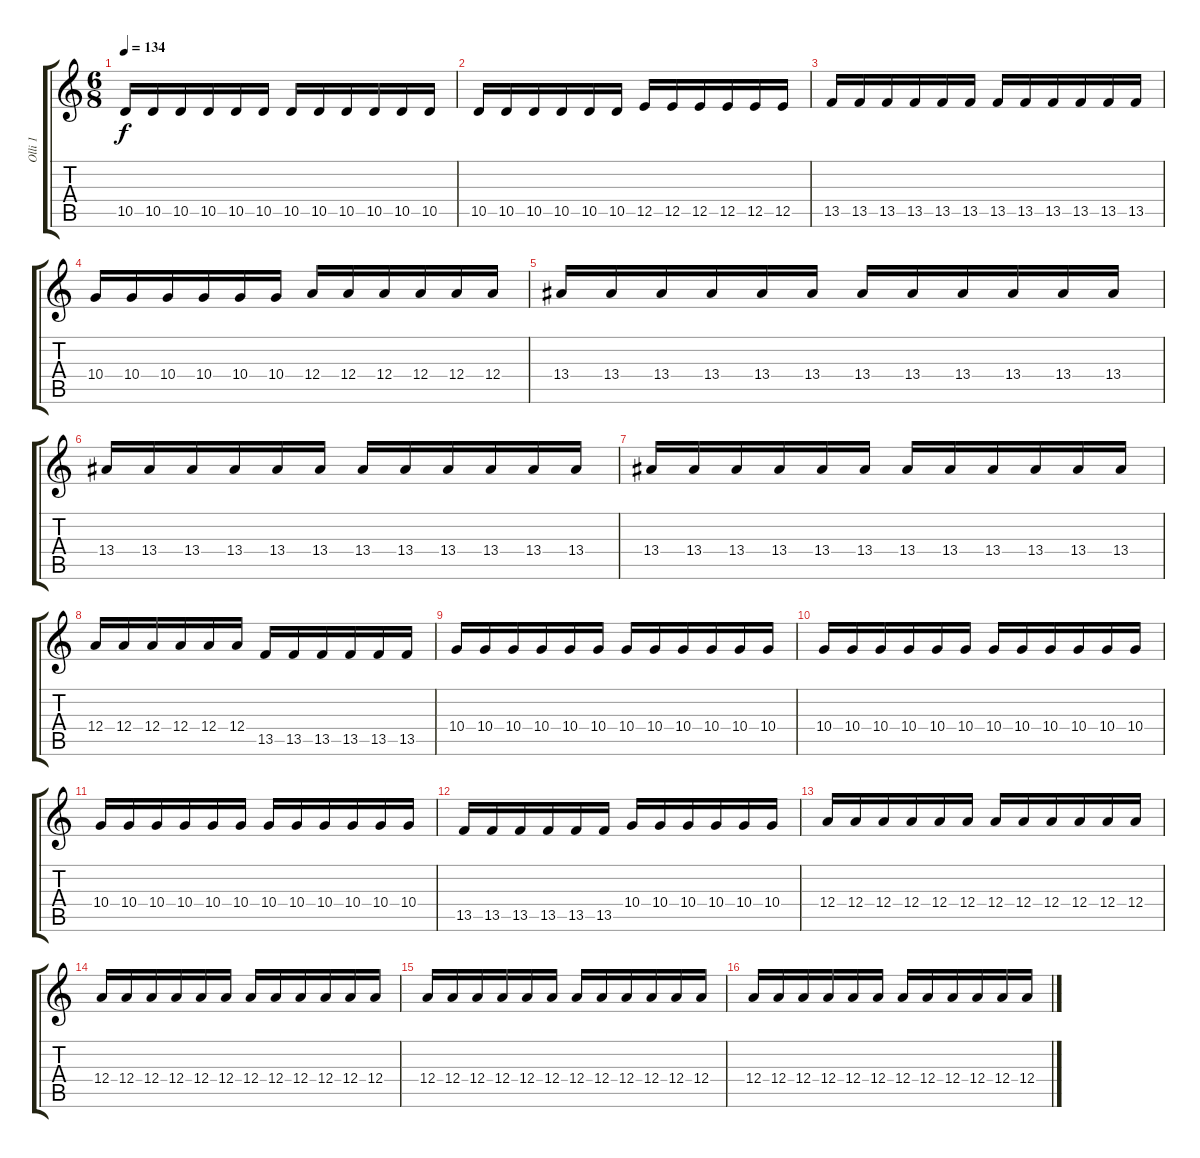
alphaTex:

\track ("Olli 1" "Olli 1") {instrument distortionguitar}
\staff {score tabs}
\tuning (B3 Gb3 D3 A2 E2 B1) {hide}
\ts (6 8)
\tempo 134
\clef g2
\ks c
10.5.16{dy f} 10.5.16 10.5.16 10.5.16 10.5.16 10.5.16 10.5.16 10.5.16 10.5.16 10.5.16 10.5.16 10.5.16 |
10.5.16 10.5.16 10.5.16 10.5.16 10.5.16 10.5.16 12.5.16 12.5.16 12.5.16 12.5.16 12.5.16 12.5.16 |
13.5.16 13.5.16 13.5.16 13.5.16 13.5.16 13.5.16 13.5.16 13.5.16 13.5.16 13.5.16 13.5.16 13.5.16 |
10.4.16 10.4.16 10.4.16 10.4.16 10.4.16 10.4.16 12.4.16 12.4.16 12.4.16 12.4.16 12.4.16 12.4.16 |
13.4.16 13.4.16 13.4.16 13.4.16 13.4.16 13.4.16 13.4.16 13.4.16 13.4.16 13.4.16 13.4.16 13.4.16 |
13.4.16 13.4.16 13.4.16 13.4.16 13.4.16 13.4.16 13.4.16 13.4.16 13.4.16 13.4.16 13.4.16 13.4.16 |
13.4.16 13.4.16 13.4.16 13.4.16 13.4.16 13.4.16 13.4.16 13.4.16 13.4.16 13.4.16 13.4.16 13.4.16 |
12.4.16 12.4.16 12.4.16 12.4.16 12.4.16 12.4.16 13.5.16 13.5.16 13.5.16 13.5.16 13.5.16 13.5.16 |
10.4.16 10.4.16 10.4.16 10.4.16 10.4.16 10.4.16 10.4.16 10.4.16 10.4.16 10.4.16 10.4.16 10.4.16 |
10.4.16 10.4.16 10.4.16 10.4.16 10.4.16 10.4.16 10.4.16 10.4.16 10.4.16 10.4.16 10.4.16 10.4.16 |
10.4.16 10.4.16 10.4.16 10.4.16 10.4.16 10.4.16 10.4.16 10.4.16 10.4.16 10.4.16 10.4.16 10.4.16 |
13.5.16 13.5.16 13.5.16 13.5.16 13.5.16 13.5.16 10.4.16 10.4.16 10.4.16 10.4.16 10.4.16 10.4.16 |
12.4.16 12.4.16 12.4.16 12.4.16 12.4.16 12.4.16 12.4.16 12.4.16 12.4.16 12.4.16 12.4.16 12.4.16 |
12.4.16 12.4.16 12.4.16 12.4.16 12.4.16 12.4.16 12.4.16 12.4.16 12.4.16 12.4.16 12.4.16 12.4.16 |
12.4.16 12.4.16 12.4.16 12.4.16 12.4.16 12.4.16 12.4.16 12.4.16 12.4.16 12.4.16 12.4.16 12.4.16 |
12.4.16 12.4.16 12.4.16 12.4.16 12.4.16 12.4.16 12.4.16 12.4.16 12.4.16 12.4.16 12.4.16 12.4.16
